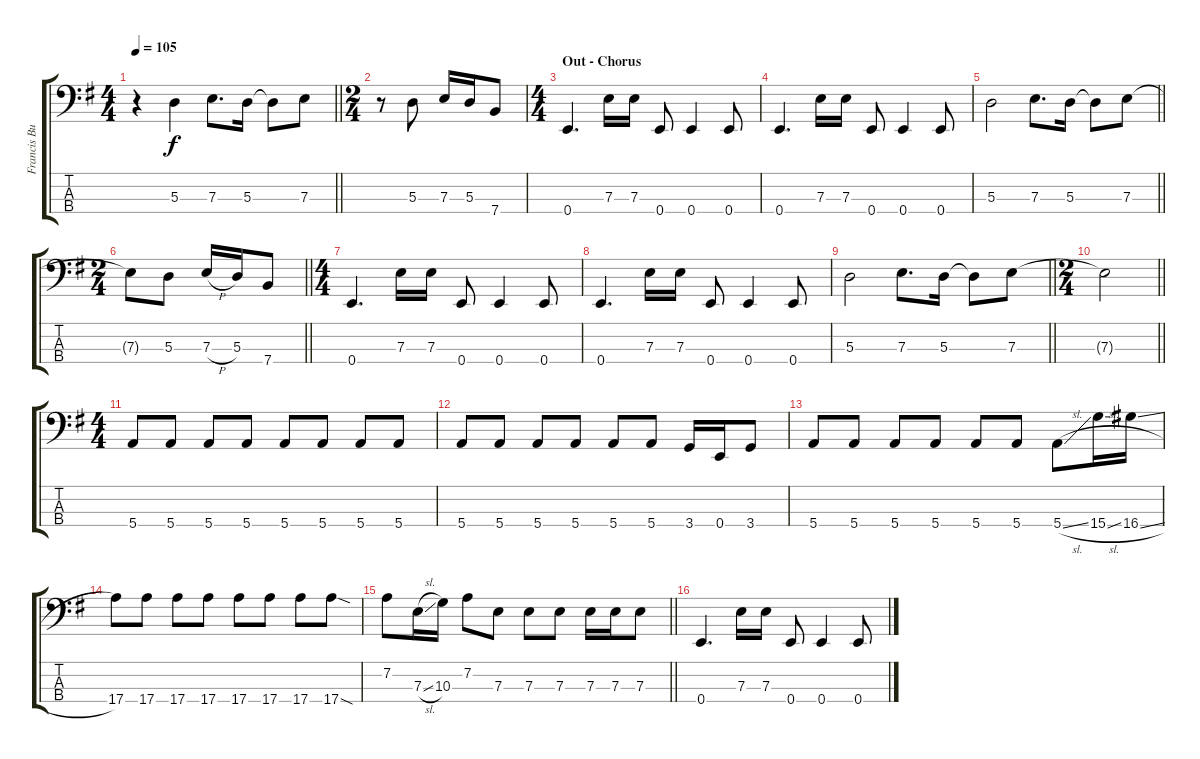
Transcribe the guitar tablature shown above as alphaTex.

\track ("Francis Buchholz" "Francis Bu") {instrument electricbasspick}
\staff {score tabs}
\tuning (G2 D2 A1 E1) {hide}
\ts (4 4)
\tempo 105
\clef f4
\barLineRight lightlight
\ks g
r.4{dy f} 5.3.4 7.3.8{d} 5.3.16 5.3{t}.8 7.3.8 |
\ts (2 4)
r.8 5.3.8 7.3.16 5.3.16 7.4.8 |
\ts (4 4)
\section ("" "Out - Chorus")
0.4.4{d} 7.3.16 7.3.16 0.4.8 0.4.4 0.4.8 |
0.4.4{d} 7.3.16 7.3.16 0.4.8 0.4.4 0.4.8 |
\barLineRight lightlight
5.3.2 7.3.8{d} 5.3.16 5.3{t}.8 7.3.8 |
\ts (2 4)
\barLineRight lightlight
7.3{t}.8 5.3.8 7.3{h}.16 5.3.16 7.4.8 |
\ts (4 4)
0.4.4{d} 7.3.16 7.3.16 0.4.8 0.4.4 0.4.8 |
0.4.4{d} 7.3.16 7.3.16 0.4.8 0.4.4 0.4.8 |
\barLineRight lightlight
5.3.2 7.3.8{d} 5.3.16 5.3{t}.8 7.3.8 |
\ts (2 4)
\barLineRight lightlight
7.3{t}.2 |
\ts (4 4)
5.4.8 5.4.8 5.4.8 5.4.8 5.4.8 5.4.8 5.4.8 5.4.8 |
5.4.8 5.4.8 5.4.8 5.4.8 5.4.8 5.4.8 3.4.16 0.4.16 3.4.8 |
5.4.8 5.4.8 5.4.8 5.4.8 5.4.8 5.4.8 5.4{sl}.8 15.4{sl}.16 16.4{sl}.16 |
17.4.8 17.4.8 17.4.8 17.4.8 17.4.8 17.4.8 17.4.8 17.4{sod}.8 |
\barLineRight lightlight
7.2.8 7.3{sl}.16 10.3.16 7.2.8 7.3.8 7.3.8 7.3.8 7.3.16 7.3.16 7.3.8 |
0.4.4{d} 7.3.16 7.3.16 0.4.8 0.4.4 0.4.8
